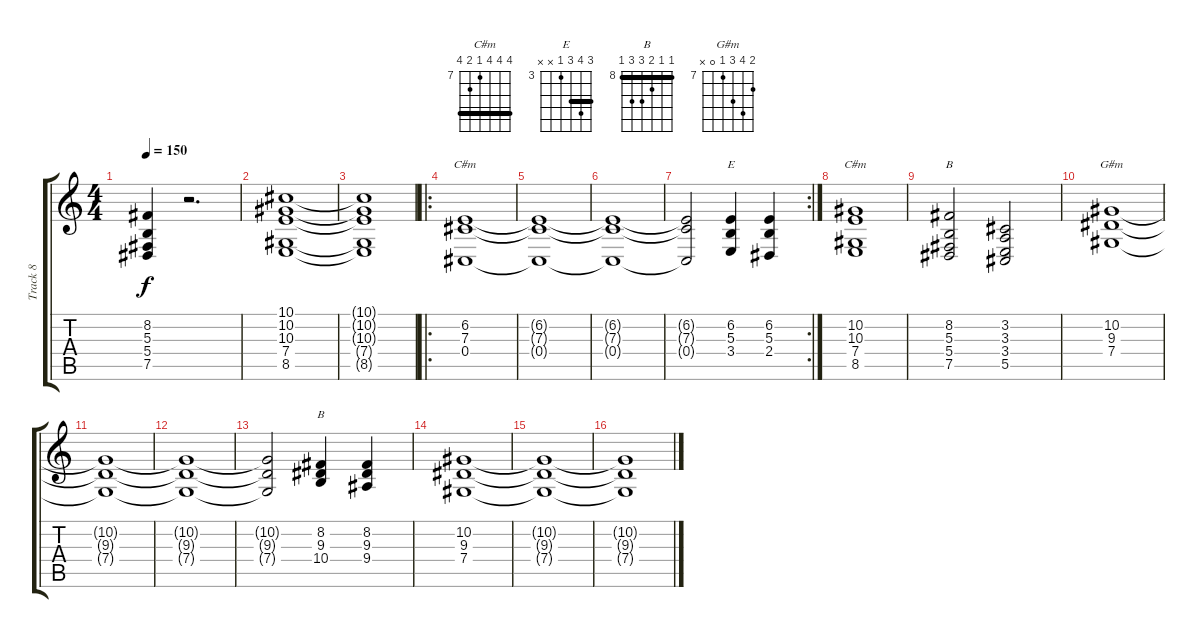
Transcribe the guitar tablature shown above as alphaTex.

\track ("Track 8" "Track 8") {instrument stringensemble1}
\staff {score tabs}
\tuning (Eb4 Bb3 Gb3 Db3 Ab2 Eb2) {hide}
\chord ("C#m" 5 6 7 0 x x) {firstfret 5}
\chord ("E" 5 6 5 3 x x) {firstfret 3 barre 5}
\chord ("C#m" 10 10 10 7 8 10) {firstfret 7 barre 10}
\chord ("B" 8 8 5 5 7 8) {firstfret 5 barre (5 8)}
\chord ("G#m" 8 10 9 7 0 x) {firstfret 7}
\chord ("B" 8 8 9 10 10 8) {firstfret 8 barre 8}
\ts (4 4)
\tempo 150
\clef g2
\ks c
(8.2 5.3 5.4 7.5).4{dy f} r.2{d} |
(10.1 10.2 10.3 7.4 8.5).1 |
(10.1{t} 10.2{t} 10.3{t} 7.4{t} 8.5{t}).1 |
\ro
(6.2 7.3 0.4).1{ch "C#m"} |
(6.2{t} 7.3{t} 0.4{t}).1 |
(6.2{t} 7.3{t} 0.4{t}).1 |
\rc 2
(6.2{t} 7.3{t} 0.4{t}).2 (6.2 5.3 3.4).4{ch "E"} (6.2 5.3 2.4).4 |
(10.2 10.3 7.4 8.5).1{ch "C#m"} |
(8.2 5.3 5.4 7.5).2{ch "B"} (3.2 3.3 3.4 5.5).2 |
(10.2 9.3 7.4).1{ch "G#m"} |
(10.2{t} 9.3{t} 7.4{t}).1 |
(10.2{t} 9.3{t} 7.4{t}).1 |
(10.2{t} 9.3{t} 7.4{t}).2 (8.2 9.3 10.4).4{ch "B"} (8.2 9.3 9.4).4 |
(10.2 9.3 7.4).1 |
(10.2{t} 9.3{t} 7.4{t}).1 |
(10.2{t} 9.3{t} 7.4{t}).1
